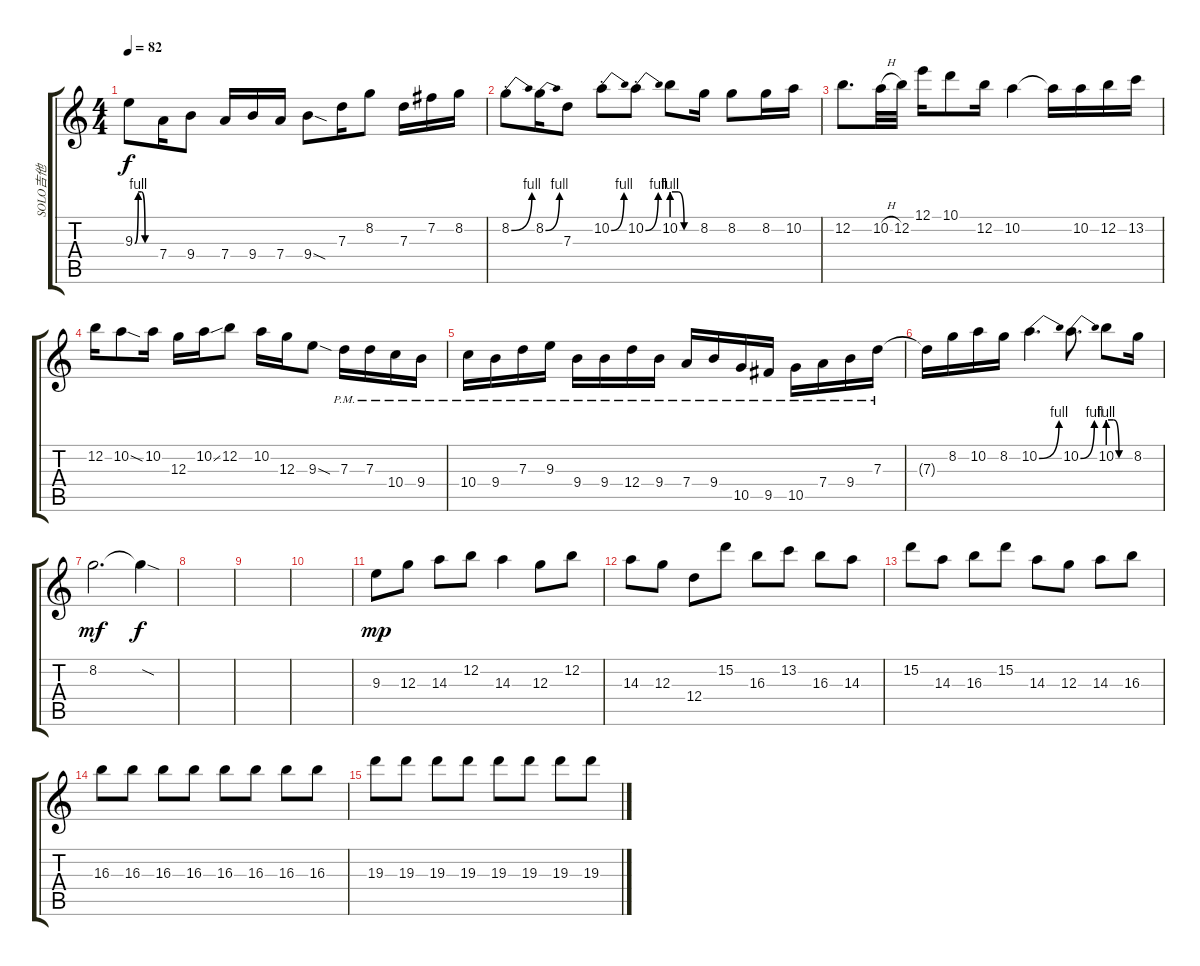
\track ("SOLO吉他" "SOLO吉他") {instrument distortionguitar}
\staff {score tabs}
\tuning (E4 B3 G3 D3 A2 E2) {hide}
\ts (4 4)
\tempo 82
\clef g2
\ks c
9.3{be (custom 0 0 10 4 20 4 30 0 60 0)}.8{dy f} 7.4.16 9.4.8 7.4.16 9.4.16 7.4.16 9.4{sod}.8 7.3.16 8.2.8 7.3.16 7.2.16 8.2.16 |
8.2{be (bend 0 0 60 4) st}.8 8.2{be (bend 0 0 60 4)}.16 7.3.8 10.2{be (bend 0 0 60 4) st}.8 10.2{be (bend 0 0 60 4) st}.8 10.2{be (custom 0 4 15 4 30 0 60 0)}.8 8.2.16 8.2.8 8.2.16 10.2.16 |
12.2.8{d} 10.2{h}.32 12.2.32 12.1.16 10.1.8 12.2.16 10.2.4 10.2{t}.16 10.2.16 12.2.16 13.2.16 |
12.2.16 10.2{sod}.8 10.2.16 12.3.16 10.2{ss}.16 12.2.8 10.2.16 12.3.16 9.3{sod}.8 7.3{pm}.16 7.3{pm}.16 10.4{pm}.16 9.4{pm}.16 |
10.4{pm}.16 9.4{pm}.16 7.3{pm}.16 9.3{pm}.16 9.4{pm}.16 9.4{pm}.16 12.4{pm}.16 9.4{pm}.16 7.4{pm}.16 9.4{pm}.16 10.5{pm}.16 9.5{pm}.16 10.5{pm}.16 7.4{pm}.16 9.4{pm}.16 7.3{pm}.16 |
7.3{t}.16 8.2.16 10.2.16 8.2.16 10.2{be (bend 0 0 60 4)}.4{d} 10.2{be (bend 0 0 60 4)}.8{d} 10.2{be (custom 0 4 15 4 30 0 60 0)}.8 8.2.16 |
8.2.2{d dy mf} 8.2{sod t}.4{dy f} |
|
|
|
9.3.8{dy mp} 12.3.8 14.3.8 12.2.8 14.3.4 12.3.8 12.2.8 |
14.3.8 12.3.8 12.4.8 15.2.8 16.3.8 13.2.8 16.3.8 14.3.8 |
15.2.8 14.3.8 16.3.8 15.2.8 14.3.8 12.3.8 14.3.8 16.3.8 |
16.3.8 16.3.8 16.3.8 16.3.8 16.3.8 16.3.8 16.3.8 16.3.8 |
19.3.8 19.3.8 19.3.8 19.3.8 19.3.8 19.3.8 19.3.8 19.3.8
